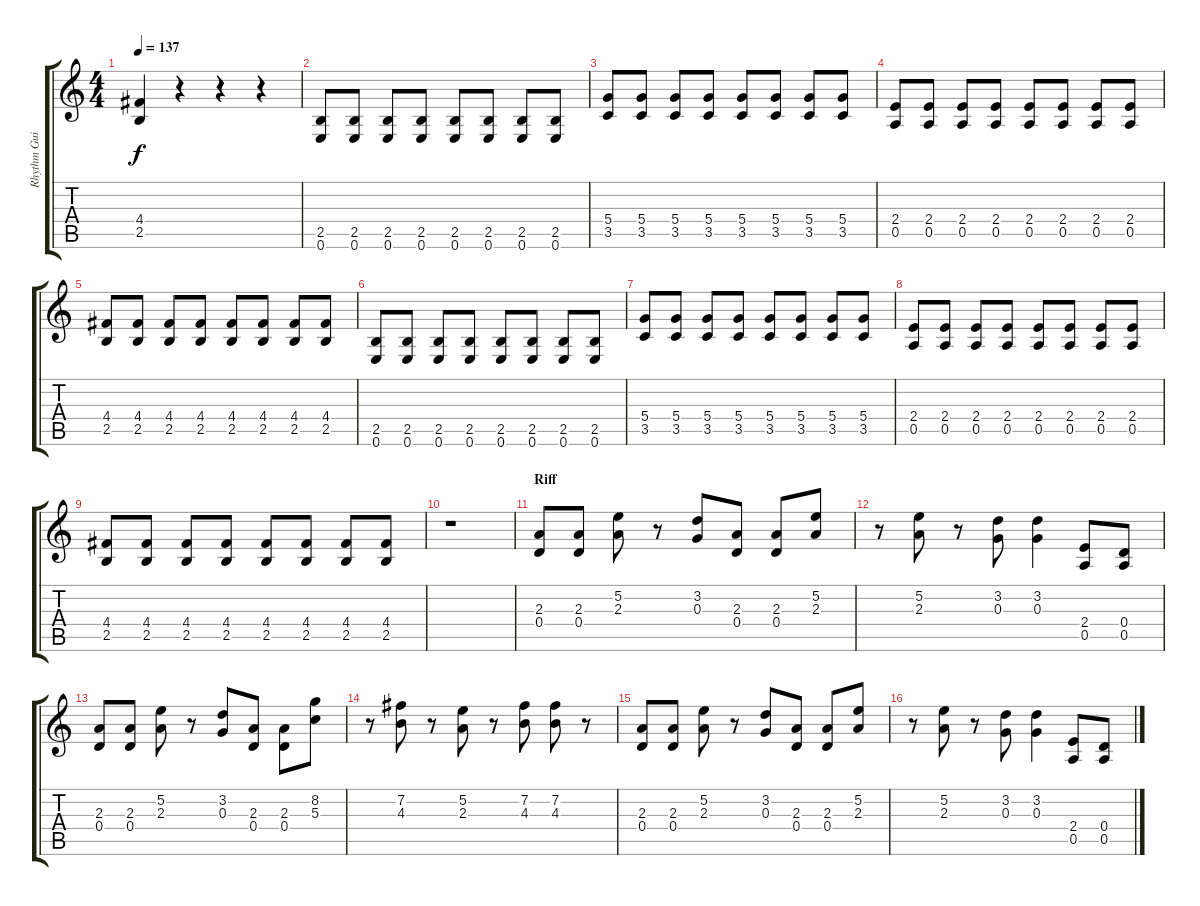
\track ("Rhythm Guitar" "Rhythm Gui") {instrument overdrivenguitar}
\staff {score tabs}
\tuning (E4 B3 G3 D3 A2 E2) {hide}
\ts (4 4)
\tempo 137
\clef g2
\ks c
(4.4 2.5).4{dy f} r.4 r.4 r.4 |
(2.5 0.6).8 (2.5 0.6).8 (2.5 0.6).8 (2.5 0.6).8 (2.5 0.6).8 (2.5 0.6).8 (2.5 0.6).8 (2.5 0.6).8 |
(5.4 3.5).8 (5.4 3.5).8 (5.4 3.5).8 (5.4 3.5).8 (5.4 3.5).8 (5.4 3.5).8 (5.4 3.5).8 (5.4 3.5).8 |
(2.4 0.5).8 (2.4 0.5).8 (2.4 0.5).8 (2.4 0.5).8 (2.4 0.5).8 (2.4 0.5).8 (2.4 0.5).8 (2.4 0.5).8 |
(4.4 2.5).8 (4.4 2.5).8 (4.4 2.5).8 (4.4 2.5).8 (4.4 2.5).8 (4.4 2.5).8 (4.4 2.5).8 (4.4 2.5).8 |
(2.5 0.6).8 (2.5 0.6).8 (2.5 0.6).8 (2.5 0.6).8 (2.5 0.6).8 (2.5 0.6).8 (2.5 0.6).8 (2.5 0.6).8 |
(5.4 3.5).8 (5.4 3.5).8 (5.4 3.5).8 (5.4 3.5).8 (5.4 3.5).8 (5.4 3.5).8 (5.4 3.5).8 (5.4 3.5).8 |
(2.4 0.5).8 (2.4 0.5).8 (2.4 0.5).8 (2.4 0.5).8 (2.4 0.5).8 (2.4 0.5).8 (2.4 0.5).8 (2.4 0.5).8 |
(4.4 2.5).8 (4.4 2.5).8 (4.4 2.5).8 (4.4 2.5).8 (4.4 2.5).8 (4.4 2.5).8 (4.4 2.5).8 (4.4 2.5).8 |
r.1 |
\section ("" "Riff")
(2.3 0.4).8 (2.3 0.4).8 (5.2 2.3).8 r.8 (3.2 0.3).8 (2.3 0.4).8 (2.3 0.4).8 (5.2 2.3).8 |
r.8 (5.2 2.3).8 r.8 (3.2 0.3).8 (3.2 0.3).4 (2.4 0.5).8 (0.4 0.5).8 |
(2.3 0.4).8 (2.3 0.4).8 (5.2 2.3).8 r.8 (3.2 0.3).8 (2.3 0.4).8 (2.3 0.4).8 (8.2 5.3).8 |
r.8 (7.2 4.3).8 r.8 (5.2 2.3).8 r.8 (7.2 4.3).8 (7.2 4.3).8 r.8 |
(2.3 0.4).8 (2.3 0.4).8 (5.2 2.3).8 r.8 (3.2 0.3).8 (2.3 0.4).8 (2.3 0.4).8 (5.2 2.3).8 |
r.8 (5.2 2.3).8 r.8 (3.2 0.3).8 (3.2 0.3).4 (2.4 0.5).8 (0.4 0.5).8
